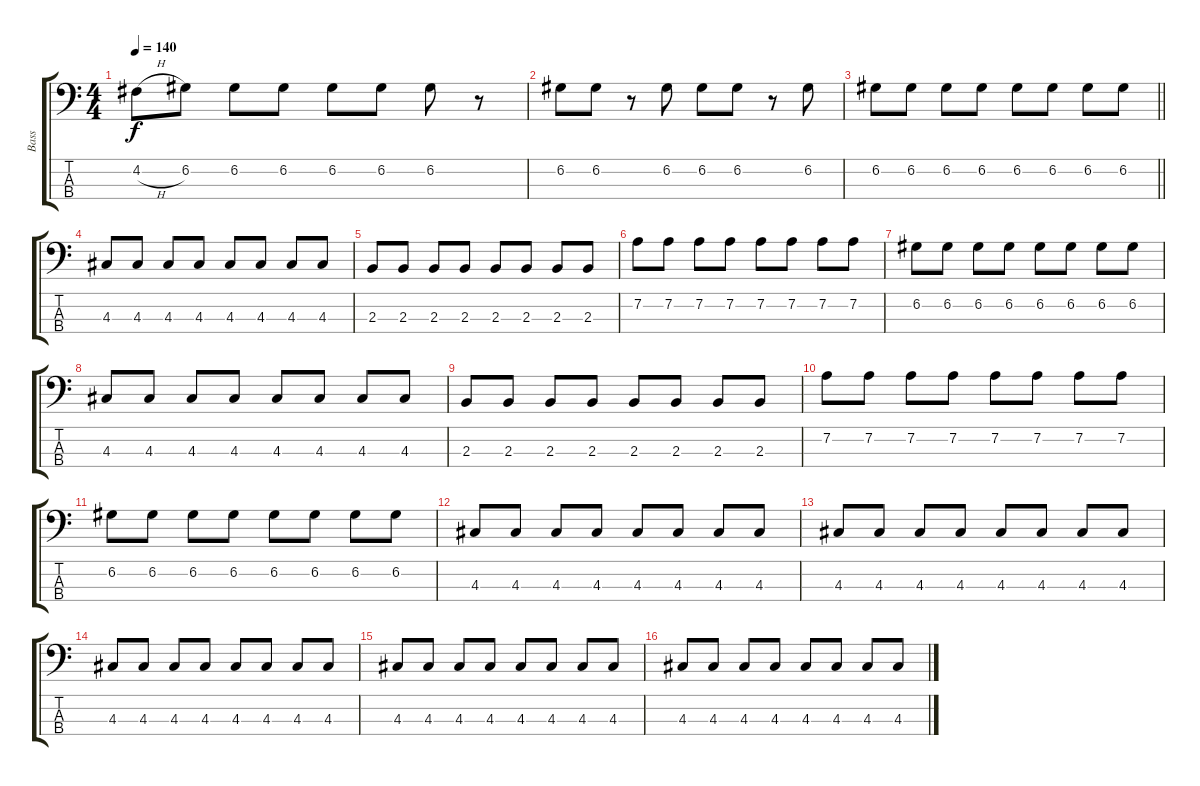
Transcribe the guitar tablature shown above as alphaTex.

\track ("Bass" "Bass") {instrument electricbasspick}
\staff {score tabs}
\tuning (G2 D2 A1 E1) {hide}
\ts (4 4)
\tempo 140
\clef f4
\ks c
4.2{h}.8{dy f} 6.2.8 6.2.8 6.2.8 6.2.8 6.2.8 6.2.8 r.8 |
6.2.8 6.2.8 r.8 6.2.8 6.2.8 6.2.8 r.8 6.2.8 |
\barLineRight lightlight
6.2.8 6.2.8 6.2.8 6.2.8 6.2.8 6.2.8 6.2.8 6.2.8 |
4.3.8 4.3.8 4.3.8 4.3.8 4.3.8 4.3.8 4.3.8 4.3.8 |
2.3.8 2.3.8 2.3.8 2.3.8 2.3.8 2.3.8 2.3.8 2.3.8 |
7.2.8 7.2.8 7.2.8 7.2.8 7.2.8 7.2.8 7.2.8 7.2.8 |
6.2.8 6.2.8 6.2.8 6.2.8 6.2.8 6.2.8 6.2.8 6.2.8 |
4.3.8 4.3.8 4.3.8 4.3.8 4.3.8 4.3.8 4.3.8 4.3.8 |
2.3.8 2.3.8 2.3.8 2.3.8 2.3.8 2.3.8 2.3.8 2.3.8 |
7.2.8 7.2.8 7.2.8 7.2.8 7.2.8 7.2.8 7.2.8 7.2.8 |
6.2.8 6.2.8 6.2.8 6.2.8 6.2.8 6.2.8 6.2.8 6.2.8 |
4.3.8 4.3.8 4.3.8 4.3.8 4.3.8 4.3.8 4.3.8 4.3.8 |
4.3.8 4.3.8 4.3.8 4.3.8 4.3.8 4.3.8 4.3.8 4.3.8 |
4.3.8 4.3.8 4.3.8 4.3.8 4.3.8 4.3.8 4.3.8 4.3.8 |
4.3.8 4.3.8 4.3.8 4.3.8 4.3.8 4.3.8 4.3.8 4.3.8 |
4.3.8 4.3.8 4.3.8 4.3.8 4.3.8 4.3.8 4.3.8 4.3.8
